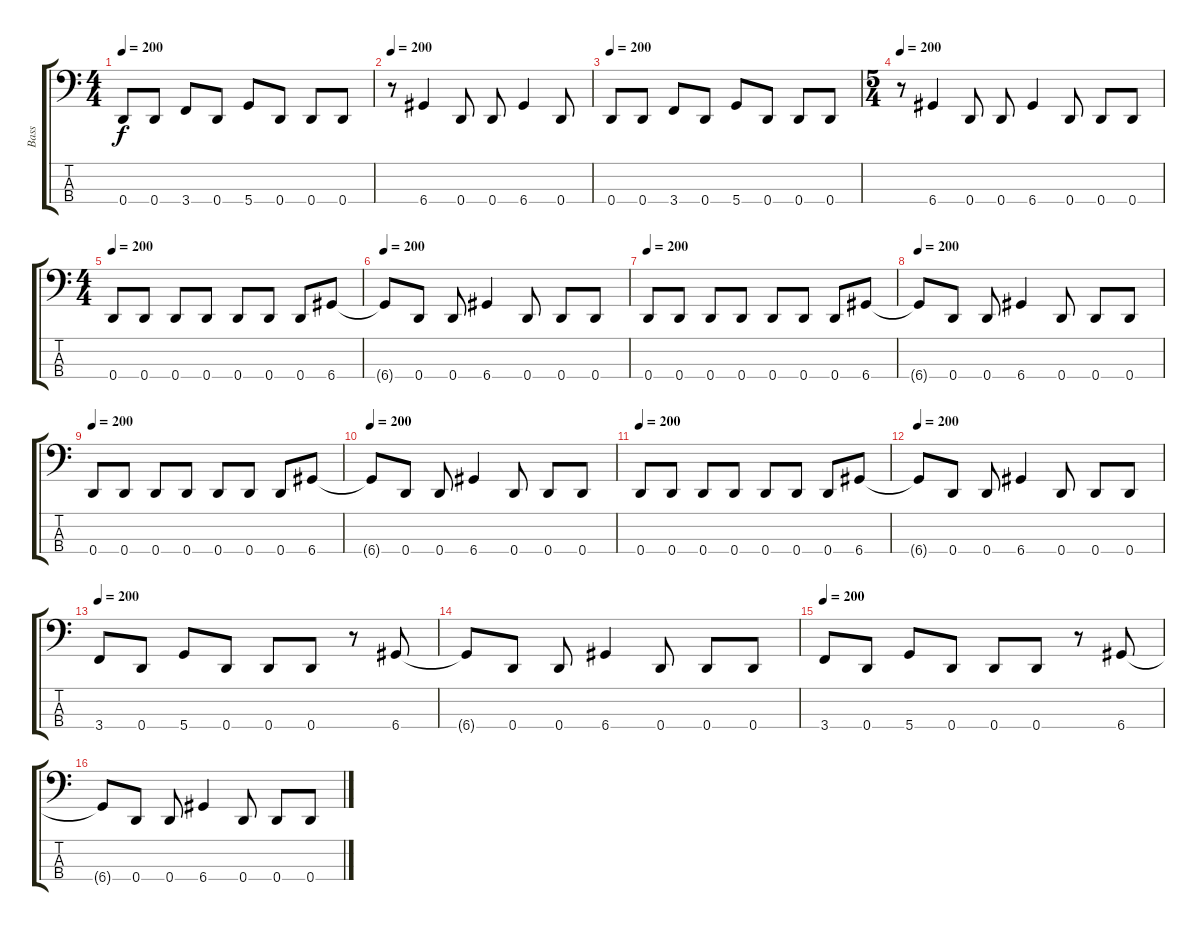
\track ("Bass" "Bass") {instrument electricbassfinger}
\staff {score tabs}
\tuning (F2 C2 G1 D1) {hide}
\ts (4 4)
\tempo 200
\clef f4
\ks c
0.4.8{dy f} 0.4.8 3.4.8 0.4.8 5.4.8 0.4.8 0.4.8 0.4.8 |
\tempo 200
r.8 6.4.4 0.4.8 0.4.8 6.4.4 0.4.8 |
\tempo 200
0.4.8 0.4.8 3.4.8 0.4.8 5.4.8 0.4.8 0.4.8 0.4.8 |
\ts (5 4)
\tempo 200
r.8 6.4.4 0.4.8 0.4.8 6.4.4 0.4.8 0.4.8 0.4.8 |
\ts (4 4)
\tempo 200
0.4.8 0.4.8 0.4.8 0.4.8 0.4.8 0.4.8 0.4.8 6.4.8 |
\tempo 200
6.4{t}.8 0.4.8 0.4.8 6.4.4 0.4.8 0.4.8 0.4.8 |
\tempo 200
0.4.8 0.4.8 0.4.8 0.4.8 0.4.8 0.4.8 0.4.8 6.4.8 |
\tempo 200
6.4{t}.8 0.4.8 0.4.8 6.4.4 0.4.8 0.4.8 0.4.8 |
\tempo 200
0.4.8 0.4.8 0.4.8 0.4.8 0.4.8 0.4.8 0.4.8 6.4.8 |
\tempo 200
6.4{t}.8 0.4.8 0.4.8 6.4.4 0.4.8 0.4.8 0.4.8 |
\tempo 200
0.4.8 0.4.8 0.4.8 0.4.8 0.4.8 0.4.8 0.4.8 6.4.8 |
\tempo 200
6.4{t}.8 0.4.8 0.4.8 6.4.4 0.4.8 0.4.8 0.4.8 |
\tempo 200
3.4.8 0.4.8 5.4.8 0.4.8 0.4.8 0.4.8 r.8 6.4.8 |
6.4{t}.8 0.4.8 0.4.8 6.4.4 0.4.8 0.4.8 0.4.8 |
\tempo 200
3.4.8 0.4.8 5.4.8 0.4.8 0.4.8 0.4.8 r.8 6.4.8 |
6.4{t}.8 0.4.8 0.4.8 6.4.4 0.4.8 0.4.8 0.4.8
